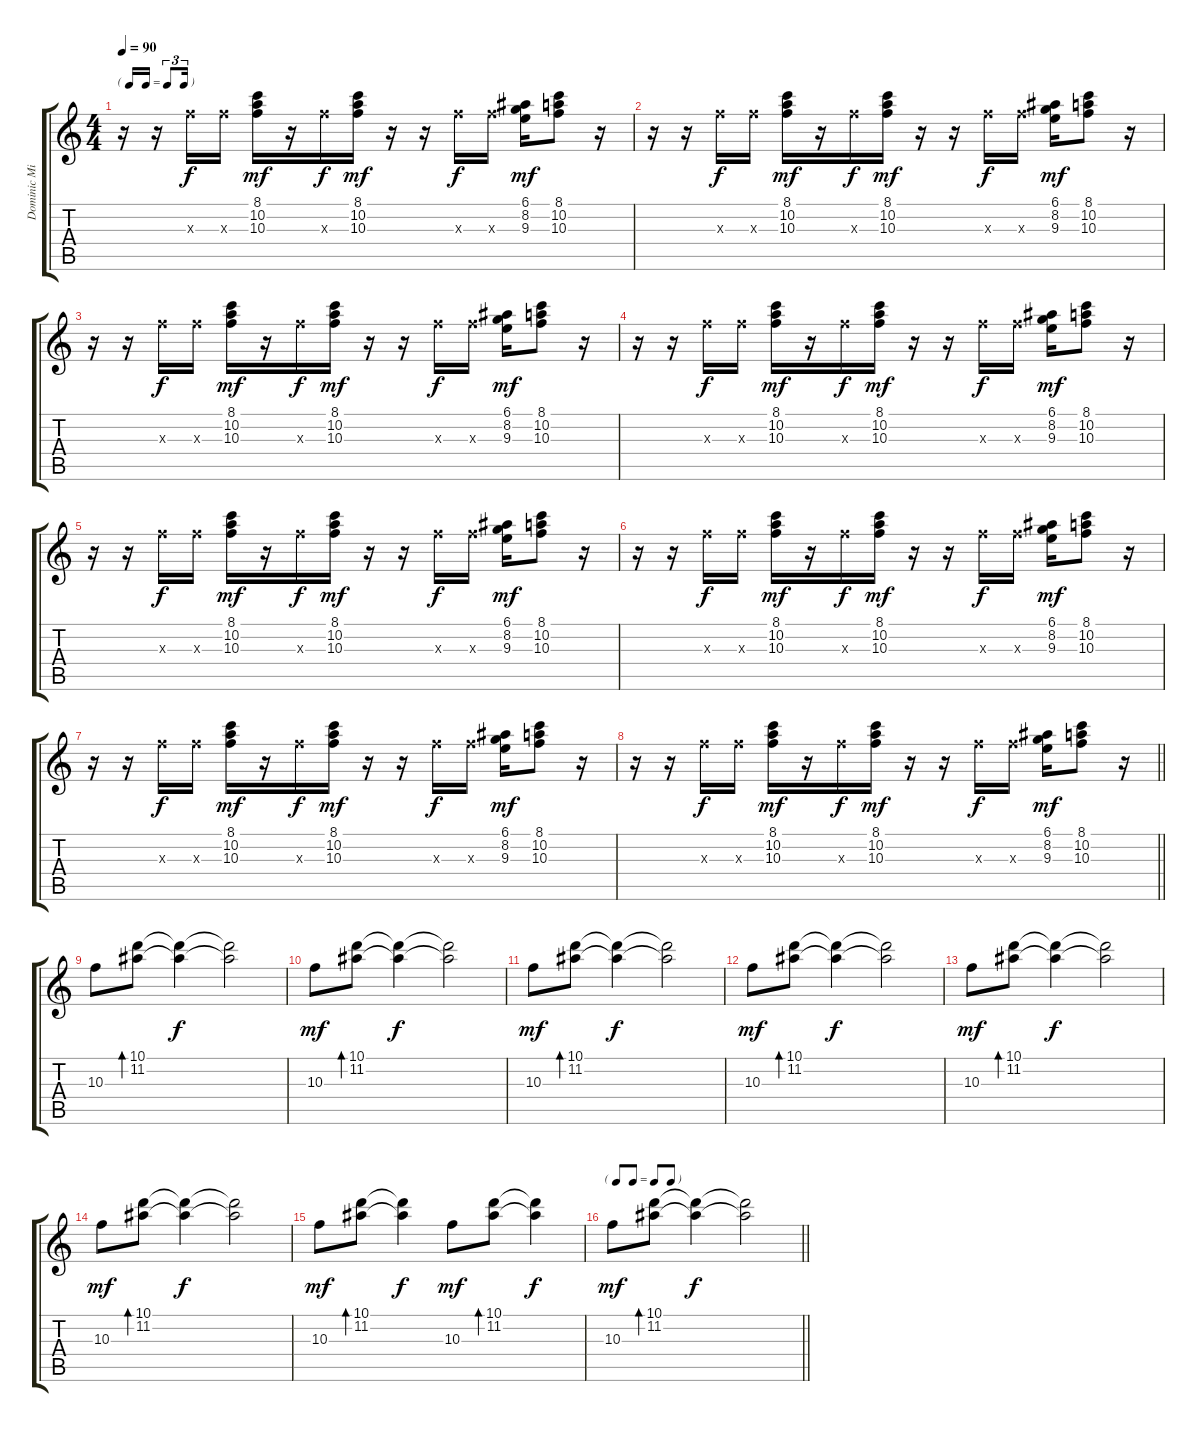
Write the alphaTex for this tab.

\track ("Dominic Miller" "Dominic Mi") {instrument electricguitarclean}
\staff {score tabs}
\tuning (E4 B3 G3 D3 A2 E2) {hide}
\ts (4 4)
\tf triplet16th
\tempo 90
\clef g2
\ks c
r.16{dy f} r.16 10.3{x}.16 10.3{x}.16 (8.1 10.2 10.3).16{dy mf} r.16 10.3{x}.16{dy f} (8.1 10.2 10.3).16{dy mf} r.16 r.16 10.3{x}.16{dy f} 10.3{x}.16 (6.1 8.2 9.3).16{dy mf} (8.1 10.2 10.3).8 r.16 |
r.16 r.16 10.3{x}.16{dy f} 10.3{x}.16 (8.1 10.2 10.3).16{dy mf} r.16 10.3{x}.16{dy f} (8.1 10.2 10.3).16{dy mf} r.16 r.16 10.3{x}.16{dy f} 10.3{x}.16 (6.1 8.2 9.3).16{dy mf} (8.1 10.2 10.3).8 r.16 |
r.16 r.16 10.3{x}.16{dy f} 10.3{x}.16 (8.1 10.2 10.3).16{dy mf} r.16 10.3{x}.16{dy f} (8.1 10.2 10.3).16{dy mf} r.16 r.16 10.3{x}.16{dy f} 10.3{x}.16 (6.1 8.2 9.3).16{dy mf} (8.1 10.2 10.3).8 r.16 |
r.16 r.16 10.3{x}.16{dy f} 10.3{x}.16 (8.1 10.2 10.3).16{dy mf} r.16 10.3{x}.16{dy f} (8.1 10.2 10.3).16{dy mf} r.16 r.16 10.3{x}.16{dy f} 10.3{x}.16 (6.1 8.2 9.3).16{dy mf} (8.1 10.2 10.3).8 r.16 |
r.16 r.16 10.3{x}.16{dy f} 10.3{x}.16 (8.1 10.2 10.3).16{dy mf} r.16 10.3{x}.16{dy f} (8.1 10.2 10.3).16{dy mf} r.16 r.16 10.3{x}.16{dy f} 10.3{x}.16 (6.1 8.2 9.3).16{dy mf} (8.1 10.2 10.3).8 r.16 |
r.16 r.16 10.3{x}.16{dy f} 10.3{x}.16 (8.1 10.2 10.3).16{dy mf} r.16 10.3{x}.16{dy f} (8.1 10.2 10.3).16{dy mf} r.16 r.16 10.3{x}.16{dy f} 10.3{x}.16 (6.1 8.2 9.3).16{dy mf} (8.1 10.2 10.3).8 r.16 |
r.16 r.16 10.3{x}.16{dy f} 10.3{x}.16 (8.1 10.2 10.3).16{dy mf} r.16 10.3{x}.16{dy f} (8.1 10.2 10.3).16{dy mf} r.16 r.16 10.3{x}.16{dy f} 10.3{x}.16 (6.1 8.2 9.3).16{dy mf} (8.1 10.2 10.3).8 r.16 |
\barLineRight lightlight
r.16 r.16 10.3{x}.16{dy f} 10.3{x}.16 (8.1 10.2 10.3).16{dy mf} r.16 10.3{x}.16{dy f} (8.1 10.2 10.3).16{dy mf} r.16 r.16 10.3{x}.16{dy f} 10.3{x}.16 (6.1 8.2 9.3).16{dy mf} (8.1 10.2 10.3).8 r.16 |
10.3.8 (10.1 11.2).8{bd 240} (10.1{t} 11.2{t}).4{dy f} (10.1{t} 11.2{t}).2 |
10.3.8{dy mf} (10.1 11.2).8{bd 240} (10.1{t} 11.2{t}).4{dy f} (10.1{t} 11.2{t}).2 |
10.3.8{dy mf} (10.1 11.2).8{bd 240} (10.1{t} 11.2{t}).4{dy f} (10.1{t} 11.2{t}).2 |
10.3.8{dy mf} (10.1 11.2).8{bd 240} (10.1{t} 11.2{t}).4{dy f} (10.1{t} 11.2{t}).2 |
10.3.8{dy mf} (10.1 11.2).8{bd 240} (10.1{t} 11.2{t}).4{dy f} (10.1{t} 11.2{t}).2 |
10.3.8{dy mf} (10.1 11.2).8{bd 240} (10.1{t} 11.2{t}).4{dy f} (10.1{t} 11.2{t}).2 |
10.3.8{dy mf} (10.1 11.2).8{bd 240} (10.1{t} 11.2{t}).4{dy f} 10.3.8{dy mf} (10.1 11.2).8{bd 240} (10.1{t} 11.2{t}).4{dy f} |
\tf none
\barLineRight lightlight
10.3.8{dy mf} (10.1 11.2).8{bd 240} (10.1{t} 11.2{t}).4{dy f} (10.1{t} 11.2{t}).2
